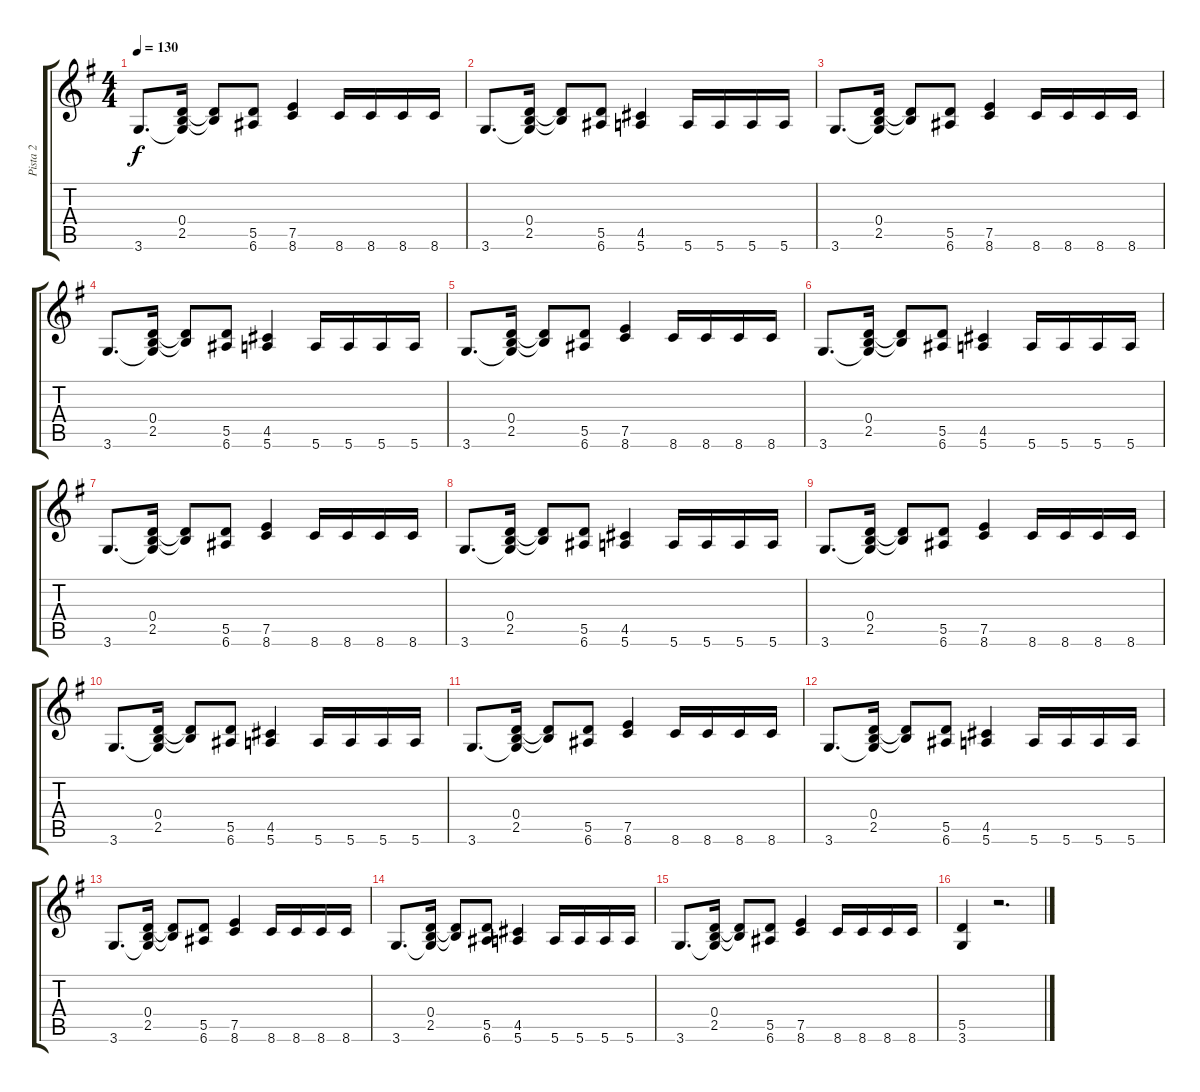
\track ("Pista 2" "Pista 2") {instrument distortionguitar}
\staff {score tabs}
\tuning (E4 B3 G3 D3 A2 E2) {hide}
\ts (4 4)
\tempo 130
\clef g2
\ks g
3.6.8{d dy f} (0.4 2.5 3.6{t}).16 (0.4{t} 2.5{t}).8 (5.5 6.6).8 (7.5 8.6).4 8.6.16 8.6.16 8.6.16 8.6.16 |
3.6.8{d} (0.4 2.5 3.6{t}).16 (0.4{t} 2.5{t}).8 (5.5 6.6).8 (4.5 5.6).4 5.6.16 5.6.16 5.6.16 5.6.16 |
3.6.8{d} (0.4 2.5 3.6{t}).16 (0.4{t} 2.5{t}).8 (5.5 6.6).8 (7.5 8.6).4 8.6.16 8.6.16 8.6.16 8.6.16 |
3.6.8{d} (0.4 2.5 3.6{t}).16 (0.4{t} 2.5{t}).8 (5.5 6.6).8 (4.5 5.6).4 5.6.16 5.6.16 5.6.16 5.6.16 |
3.6.8{d} (0.4 2.5 3.6{t}).16 (0.4{t} 2.5{t}).8 (5.5 6.6).8 (7.5 8.6).4 8.6.16 8.6.16 8.6.16 8.6.16 |
3.6.8{d} (0.4 2.5 3.6{t}).16 (0.4{t} 2.5{t}).8 (5.5 6.6).8 (4.5 5.6).4 5.6.16 5.6.16 5.6.16 5.6.16 |
3.6.8{d} (0.4 2.5 3.6{t}).16 (0.4{t} 2.5{t}).8 (5.5 6.6).8 (7.5 8.6).4 8.6.16 8.6.16 8.6.16 8.6.16 |
3.6.8{d} (0.4 2.5 3.6{t}).16 (0.4{t} 2.5{t}).8 (5.5 6.6).8 (4.5 5.6).4 5.6.16 5.6.16 5.6.16 5.6.16 |
3.6.8{d} (0.4 2.5 3.6{t}).16 (0.4{t} 2.5{t}).8 (5.5 6.6).8 (7.5 8.6).4 8.6.16 8.6.16 8.6.16 8.6.16 |
3.6.8{d} (0.4 2.5 3.6{t}).16 (0.4{t} 2.5{t}).8 (5.5 6.6).8 (4.5 5.6).4 5.6.16 5.6.16 5.6.16 5.6.16 |
3.6.8{d} (0.4 2.5 3.6{t}).16 (0.4{t} 2.5{t}).8 (5.5 6.6).8 (7.5 8.6).4 8.6.16 8.6.16 8.6.16 8.6.16 |
3.6.8{d} (0.4 2.5 3.6{t}).16 (0.4{t} 2.5{t}).8 (5.5 6.6).8 (4.5 5.6).4 5.6.16 5.6.16 5.6.16 5.6.16 |
3.6.8{d} (0.4 2.5 3.6{t}).16 (0.4{t} 2.5{t}).8 (5.5 6.6).8 (7.5 8.6).4 8.6.16 8.6.16 8.6.16 8.6.16 |
3.6.8{d} (0.4 2.5 3.6{t}).16 (0.4{t} 2.5{t}).8 (5.5 6.6).8 (4.5 5.6).4 5.6.16 5.6.16 5.6.16 5.6.16 |
3.6.8{d} (0.4 2.5 3.6{t}).16 (0.4{t} 2.5{t}).8 (5.5 6.6).8 (7.5 8.6).4 8.6.16 8.6.16 8.6.16 8.6.16 |
(5.5 3.6).4 r.2{d}
